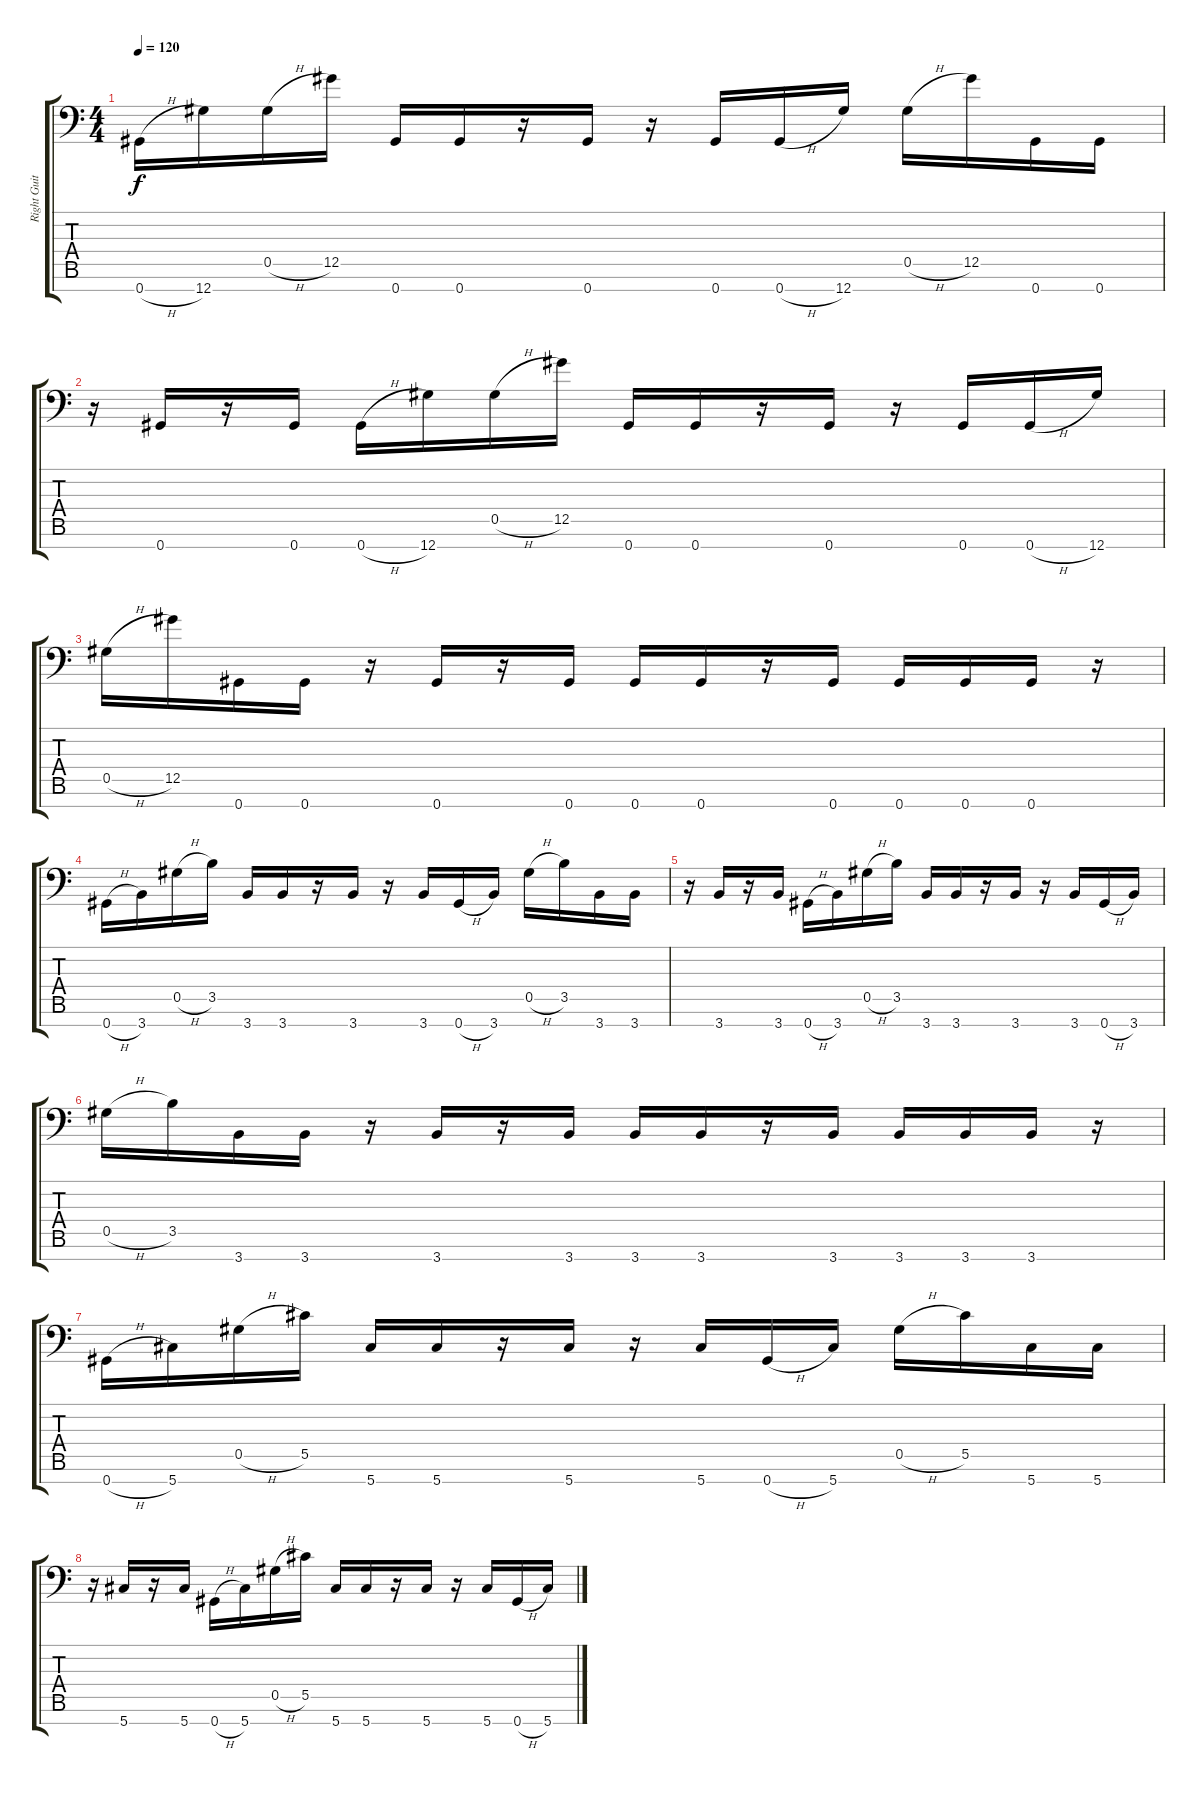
\track ("Right Guitar" "Right Guit") {instrument distortionguitar}
\staff {score tabs}
\tuning (Eb4 Bb3 Gb3 Db3 Ab2 Eb2 Ab1) {hide}
\ts (4 4)
\tempo 120
\clef f4
\ks c
0.7{h}.16{dy f} 12.7.16 0.5{h}.16 12.5.16 0.7.16 0.7.16 r.16 0.7.16 r.16 0.7.16 0.7{h}.16 12.7.16 0.5{h}.16 12.5.16 0.7.16 0.7.16 |
r.16 0.7.16 r.16 0.7.16 0.7{h}.16 12.7.16 0.5{h}.16 12.5.16 0.7.16 0.7.16 r.16 0.7.16 r.16 0.7.16 0.7{h}.16 12.7.16 |
0.5{h}.16 12.5.16 0.7.16 0.7.16 r.16 0.7.16 r.16 0.7.16 0.7.16 0.7.16 r.16 0.7.16 0.7.16 0.7.16 0.7.16 r.16 |
0.7{h}.16 3.7.16 0.5{h}.16 3.5.16 3.7.16 3.7.16 r.16 3.7.16 r.16 3.7.16 0.7{h}.16 3.7.16 0.5{h}.16 3.5.16 3.7.16 3.7.16 |
r.16 3.7.16 r.16 3.7.16 0.7{h}.16 3.7.16 0.5{h}.16 3.5.16 3.7.16 3.7.16 r.16 3.7.16 r.16 3.7.16 0.7{h}.16 3.7.16 |
0.5{h}.16 3.5.16 3.7.16 3.7.16 r.16 3.7.16 r.16 3.7.16 3.7.16 3.7.16 r.16 3.7.16 3.7.16 3.7.16 3.7.16 r.16 |
0.7{h}.16 5.7.16 0.5{h}.16 5.5.16 5.7.16 5.7.16 r.16 5.7.16 r.16 5.7.16 0.7{h}.16 5.7.16 0.5{h}.16 5.5.16 5.7.16 5.7.16 |
r.16 5.7.16 r.16 5.7.16 0.7{h}.16 5.7.16 0.5{h}.16 5.5.16 5.7.16 5.7.16 r.16 5.7.16 r.16 5.7.16 0.7{h}.16 5.7.16
